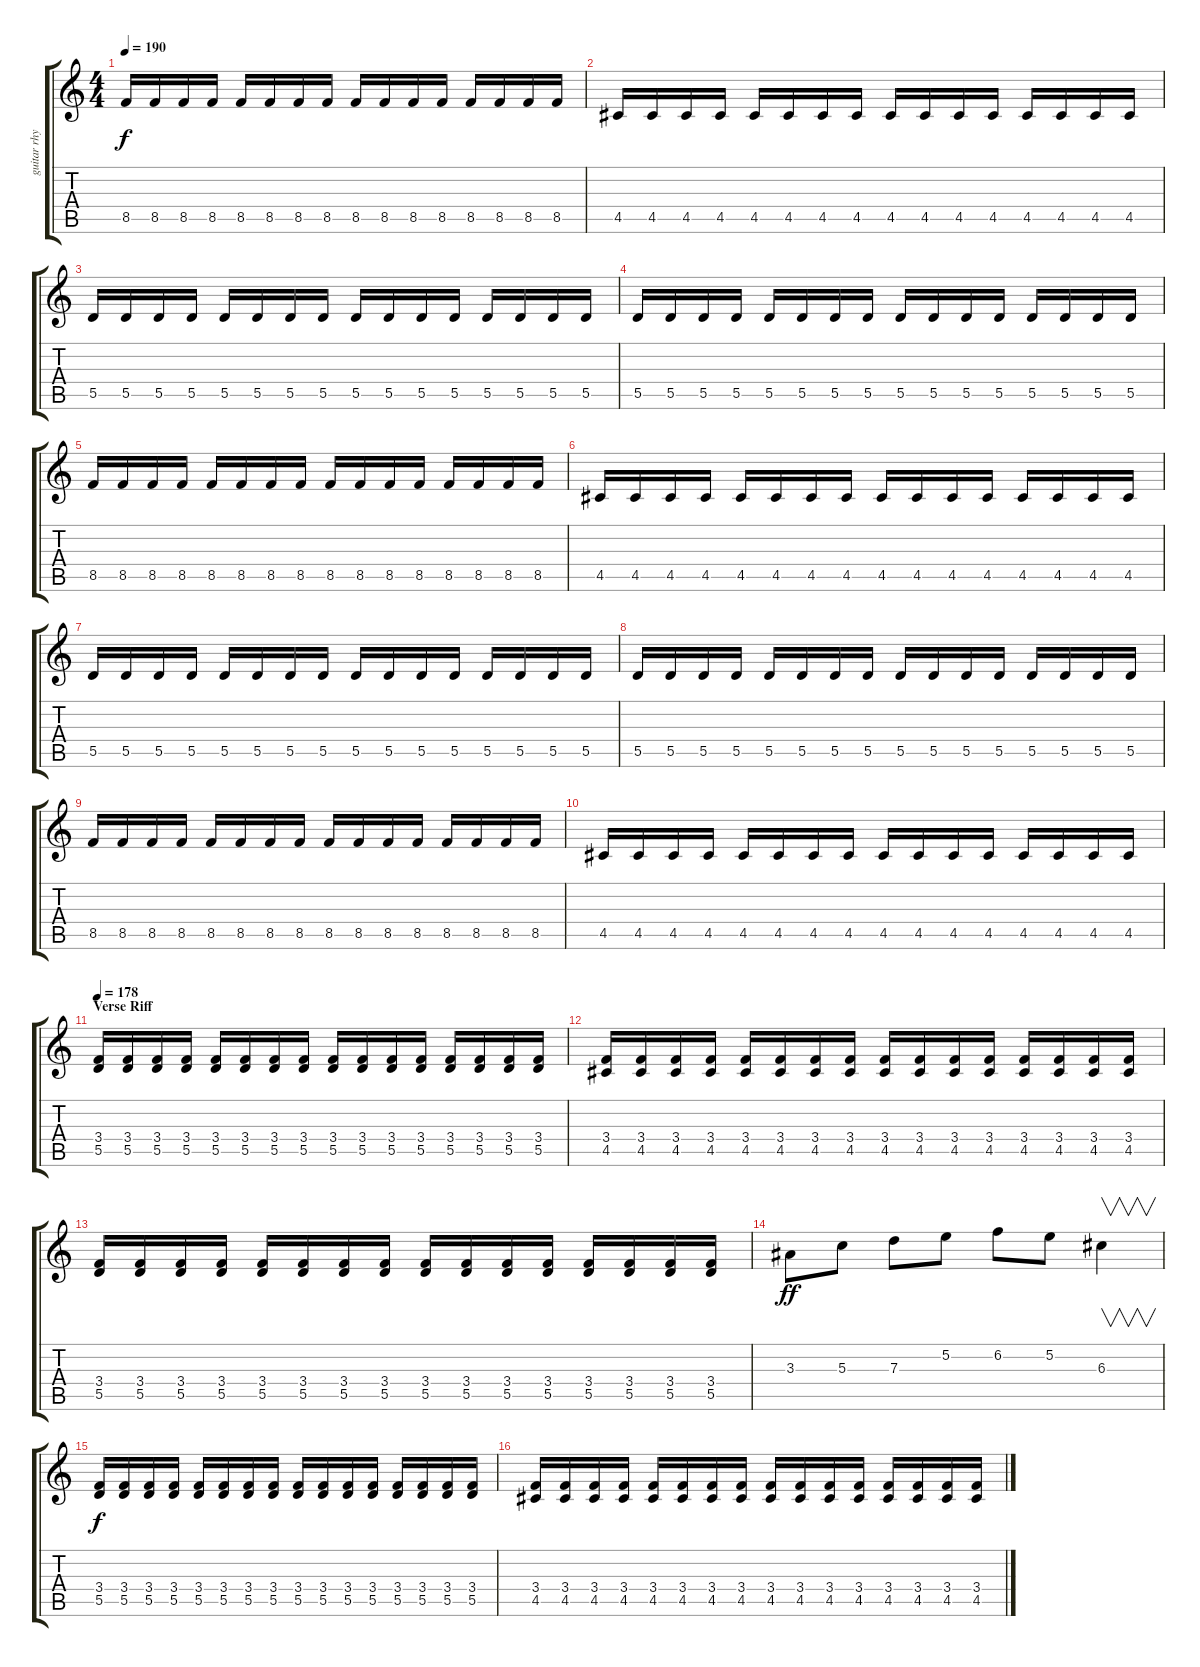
\track ("guitar rhythm " "guitar rhy") {instrument distortionguitar}
\staff {score tabs}
\tuning (E4 B3 G3 D3 A2 E2) {hide}
\ts (4 4)
\tempo 190
\clef g2
\ks c
8.5.16{dy f} 8.5.16 8.5.16 8.5.16 8.5.16 8.5.16 8.5.16 8.5.16 8.5.16 8.5.16 8.5.16 8.5.16 8.5.16 8.5.16 8.5.16 8.5.16 |
4.5.16 4.5.16 4.5.16 4.5.16 4.5.16 4.5.16 4.5.16 4.5.16 4.5.16 4.5.16 4.5.16 4.5.16 4.5.16 4.5.16 4.5.16 4.5.16 |
5.5.16 5.5.16 5.5.16 5.5.16 5.5.16 5.5.16 5.5.16 5.5.16 5.5.16 5.5.16 5.5.16 5.5.16 5.5.16 5.5.16 5.5.16 5.5.16 |
5.5.16 5.5.16 5.5.16 5.5.16 5.5.16 5.5.16 5.5.16 5.5.16 5.5.16 5.5.16 5.5.16 5.5.16 5.5.16 5.5.16 5.5.16 5.5.16 |
8.5.16 8.5.16 8.5.16 8.5.16 8.5.16 8.5.16 8.5.16 8.5.16 8.5.16 8.5.16 8.5.16 8.5.16 8.5.16 8.5.16 8.5.16 8.5.16 |
4.5.16 4.5.16 4.5.16 4.5.16 4.5.16 4.5.16 4.5.16 4.5.16 4.5.16 4.5.16 4.5.16 4.5.16 4.5.16 4.5.16 4.5.16 4.5.16 |
5.5.16 5.5.16 5.5.16 5.5.16 5.5.16 5.5.16 5.5.16 5.5.16 5.5.16 5.5.16 5.5.16 5.5.16 5.5.16 5.5.16 5.5.16 5.5.16 |
5.5.16 5.5.16 5.5.16 5.5.16 5.5.16 5.5.16 5.5.16 5.5.16 5.5.16 5.5.16 5.5.16 5.5.16 5.5.16 5.5.16 5.5.16 5.5.16 |
8.5.16 8.5.16 8.5.16 8.5.16 8.5.16 8.5.16 8.5.16 8.5.16 8.5.16 8.5.16 8.5.16 8.5.16 8.5.16 8.5.16 8.5.16 8.5.16 |
4.5.16 4.5.16 4.5.16 4.5.16 4.5.16 4.5.16 4.5.16 4.5.16 4.5.16 4.5.16 4.5.16 4.5.16 4.5.16 4.5.16 4.5.16 4.5.16 |
\section ("" "Verse Riff")
\tempo 178
(3.4 5.5).16 (3.4 5.5).16 (3.4 5.5).16 (3.4 5.5).16 (3.4 5.5).16 (3.4 5.5).16 (3.4 5.5).16 (3.4 5.5).16 (3.4 5.5).16 (3.4 5.5).16 (3.4 5.5).16 (3.4 5.5).16 (3.4 5.5).16 (3.4 5.5).16 (3.4 5.5).16 (3.4 5.5).16 |
(3.4 4.5).16 (3.4 4.5).16 (3.4 4.5).16 (3.4 4.5).16 (3.4 4.5).16 (3.4 4.5).16 (3.4 4.5).16 (3.4 4.5).16 (3.4 4.5).16 (3.4 4.5).16 (3.4 4.5).16 (3.4 4.5).16 (3.4 4.5).16 (3.4 4.5).16 (3.4 4.5).16 (3.4 4.5).16 |
(3.4 5.5).16 (3.4 5.5).16 (3.4 5.5).16 (3.4 5.5).16 (3.4 5.5).16 (3.4 5.5).16 (3.4 5.5).16 (3.4 5.5).16 (3.4 5.5).16 (3.4 5.5).16 (3.4 5.5).16 (3.4 5.5).16 (3.4 5.5).16 (3.4 5.5).16 (3.4 5.5).16 (3.4 5.5).16 |
3.3.8{dy ff} 5.3.8 7.3.8 5.2.8 6.2.8 5.2.8 6.3.4{v} |
(3.4 5.5).16{dy f} (3.4 5.5).16 (3.4 5.5).16 (3.4 5.5).16 (3.4 5.5).16 (3.4 5.5).16 (3.4 5.5).16 (3.4 5.5).16 (3.4 5.5).16 (3.4 5.5).16 (3.4 5.5).16 (3.4 5.5).16 (3.4 5.5).16 (3.4 5.5).16 (3.4 5.5).16 (3.4 5.5).16 |
(3.4 4.5).16 (3.4 4.5).16 (3.4 4.5).16 (3.4 4.5).16 (3.4 4.5).16 (3.4 4.5).16 (3.4 4.5).16 (3.4 4.5).16 (3.4 4.5).16 (3.4 4.5).16 (3.4 4.5).16 (3.4 4.5).16 (3.4 4.5).16 (3.4 4.5).16 (3.4 4.5).16 (3.4 4.5).16
